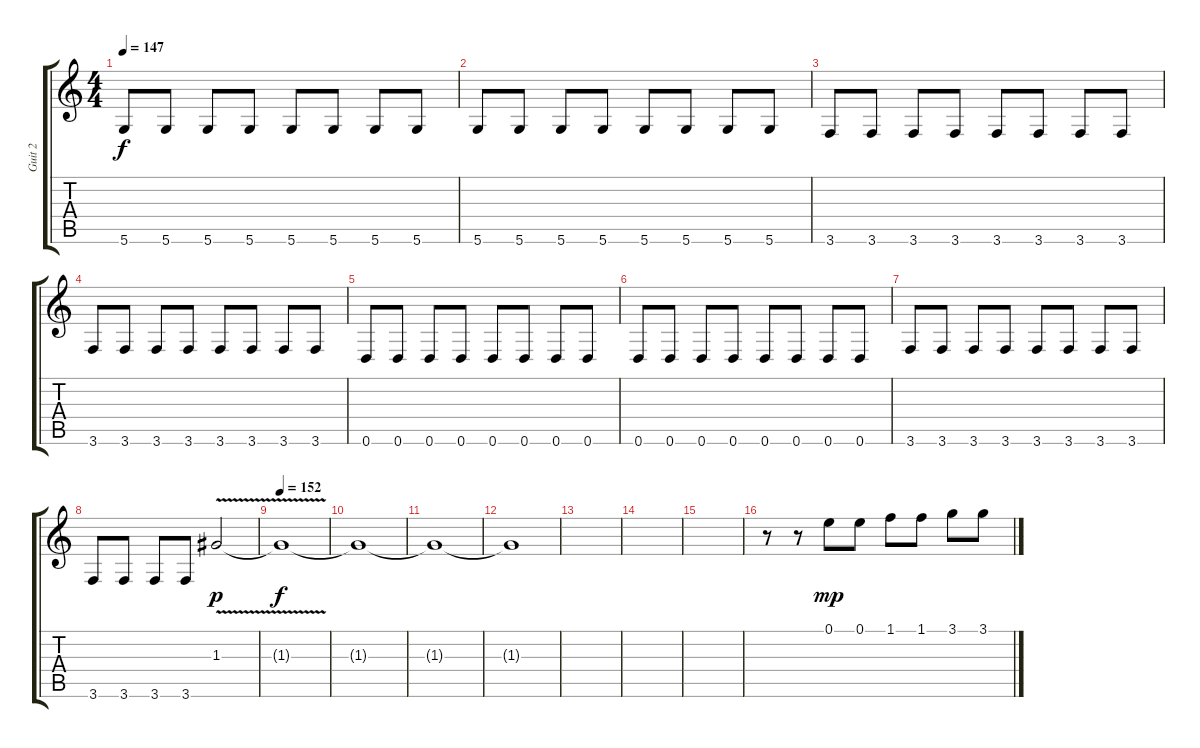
\track ("Guit 2" "Guit 2") {instrument distortionguitar}
\staff {score tabs}
\tuning (E4 B3 G3 D3 A2 D2) {hide}
\ts (4 4)
\tempo 147
\clef g2
\ks c
5.6.8{dy f} 5.6.8 5.6.8 5.6.8 5.6.8 5.6.8 5.6.8 5.6.8 |
5.6.8 5.6.8 5.6.8 5.6.8 5.6.8 5.6.8 5.6.8 5.6.8 |
3.6.8 3.6.8 3.6.8 3.6.8 3.6.8 3.6.8 3.6.8 3.6.8 |
3.6.8 3.6.8 3.6.8 3.6.8 3.6.8 3.6.8 3.6.8 3.6.8 |
0.6.8 0.6.8 0.6.8 0.6.8 0.6.8 0.6.8 0.6.8 0.6.8 |
0.6.8 0.6.8 0.6.8 0.6.8 0.6.8 0.6.8 0.6.8 0.6.8 |
3.6.8 3.6.8 3.6.8 3.6.8 3.6.8 3.6.8 3.6.8 3.6.8 |
3.6.8 3.6.8 3.6.8 3.6.8 1.3{v}.2{dy p} |
\tempo 152
1.3{t}.1{dy f volume 0} |
1.3{t}.1 |
1.3{t}.1 |
1.3{t}.1 |
|
|
|
r.8 r.8 0.1.8{dy mp} 0.1.8 1.1.8 1.1.8 3.1.8 3.1.8
